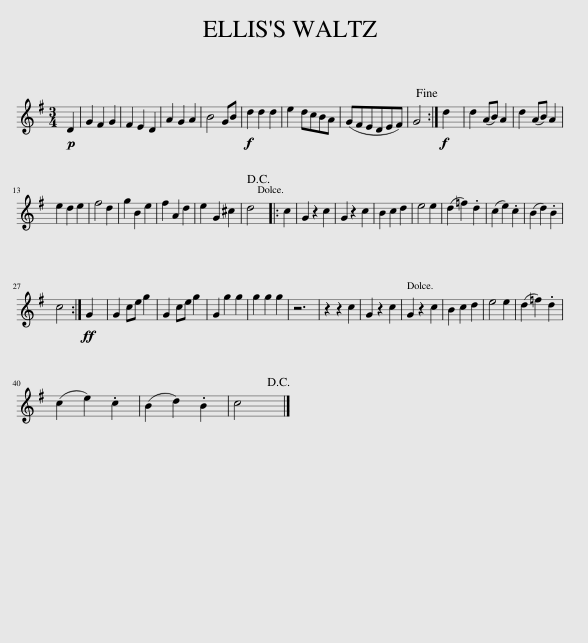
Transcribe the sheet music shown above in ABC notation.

X:1
L:1/8
M:3/4
I:linebreak $
K:G
V:1 treble
V:1
!p! D2 | G2 F2 G2 | F2 E2 D2 | A2 G2 A2 | B4 GB | %5
!f! d2 d2 d2 | e2 dcBA | (GFEDEF) | G4!fine! :|!f! d2 | %10
 d2 (AB) A2 | d2 (AB) A2 |$ e2 d2 e2 | f4 d2 | g2 B2 e2 | %15
 f2 A2 d2 | e2 G2 ^c2 | d4!D.C.! |: c2 | G2 z2 c2 | %20
 G2 z2 c2 | B2 c2 d2 | e4 e2 | (d2 =f2) .d2 | (c2 e2) .c2 | %25
 (B2 d2) .B2 |$ c4 :|!ff! G2 | G2 ce g2 | G2 ce g2 | %30
 G2 g2 g2 | g2 g2 g2 | z6 | z2 z2 c2 | G2 z2 c2 | %35
 G2 z2 c2 | B2 c2 d2 | e4 e2 | (d2 =f2) .d2 |$ (c2 e2) .c2 | %40
 (B2 d2) .B2 | c4!D.C.! |] %42
